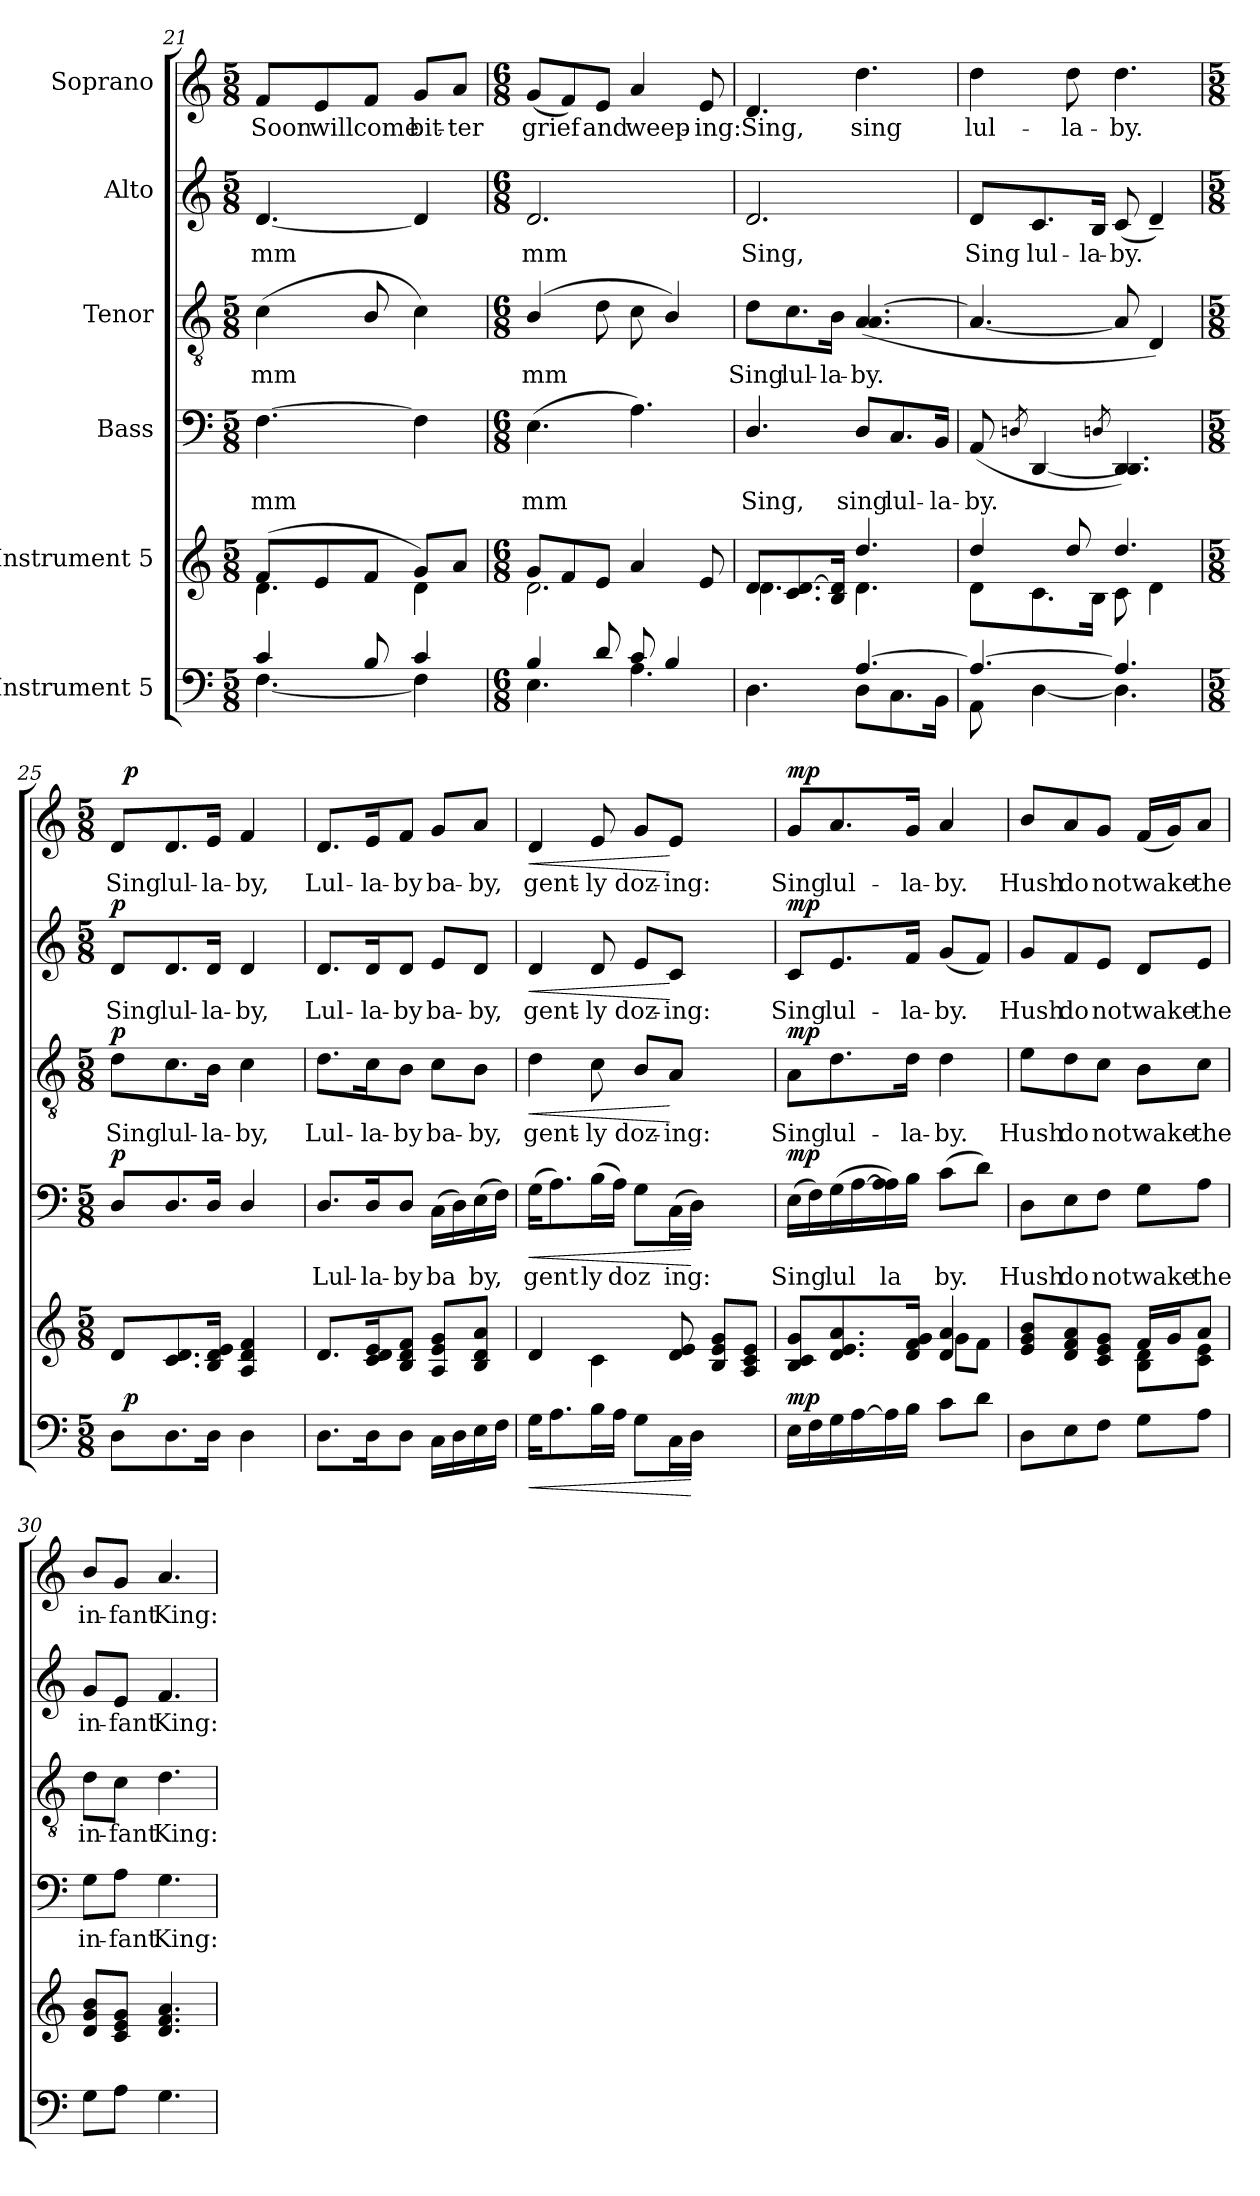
**kern	**dynam	**kern	**kern	**text	**dynam	**kern	**text	**dynam	**kern	**text	**dynam	**kern	**text	**dynam
*part6	*part6	*part5	*part4	*part4	*part4	*part3	*part3	*part3	*part2	*part2	*part2	*part1	*part1	*part1
*staff6	*staff6	*staff5	*staff4	*staff4	*staff4	*staff3	*staff3	*staff3	*staff2	*staff2	*staff2	*staff1	*staff1	*staff1
*I"Instrument 5	*	*I"Instrument 5	*I"Bass	*	*	*I"Tenor	*	*	*I"Alto	*	*	*I"Soprano	*	*
!!LO:PB:g=z
*clefF4	*	*clefG2	*clefF4	*	*	*clefGv2	*	*	*clefG2	*	*	*clefG2	*	*
*k[]	*	*k[]	*k[]	*	*	*k[]	*	*	*k[]	*	*	*k[]	*	*
*C:	*	*C:	*C:	*	*	*C:	*	*	*C:	*	*	*C:	*	*
*M5/8	*	*M5/8	*M5/8	*	*	*M5/8	*	*	*M5/8	*	*	*M5/8	*	*
=21	=21	=21	=21	=21	=21	=21	=21	=21	=21	=21	=21	=21	=21	=21
*^	*	*^	*	*	*	*	*	*	*	*	*	*	*	*
!	!	!	!	!	!	!LO:LY:b:cj	!	!	!LO:LY:b:cj	!	!	!LO:LY:b:cj	!	!	!LO:LY:b:cj	!
4c/	[<4.F\	.	(>8f/L	4.d\	[>4.F\	mm	.	(>4c\	mm	.	[<4.d/	mm	.	8f/L	Soon	.
!	!	!	!	!	!	!	!	!	!	!	!	!	!	!	!LO:LY:b:cj	!
.	.	.	8e/	.	.	.	.	.	.	.	.	.	.	8e/	willcome	.
!	!	!	!	!	!	!	!	!	!LO:LY:b:cj	!	!	!	!	!	!LO:LY:b:cj	!
8B/	.	.	8f/J	.	.	.	.	8B/	.	.	.	.	.	8f/J	.	.
!	!	!	!	!	!	!LO:LY:b:cj	!	!	!LO:LY:b:cj	!	!	!LO:LY:b:cj	!	!	!LO:LY:b:cj	!
4c/	4F\]	.	8g/L)	4d\	4F\]	.	.	4c\)	.	.	4d/]	.	.	8g/L	bit-	.
!	!	!	!	!	!	!	!	!	!	!	!	!	!	!	!LO:LY:b:cj	!
.	.	.	8a/J	.	.	.	.	.	.	.	.	.	.	8a/J	-ter	.
=22	=22	=22	=22	=22	=22	=22	=22	=22	=22	=22	=22	=22	=22	=22	=22	=22
*M6/8	*	*	*M6/8	*	*M6/8	*	*	*M6/8	*	*	*M6/8	*	*	*M6/8	*	*
!	!	!	!	!	!	!LO:LY:b:cj	!	!	!LO:LY:b:cj	!	!	!LO:LY:b:cj	!	!	!LO:LY:b:cj	!
4B/	4.E\	.	8g/L	2.d\	(>4.E\	mm	.	(<4B/	mm	.	2.d/	mm	.	(<8g/L	grief	.
!	!	!	!	!	!	!	!	!	!	!	!	!	!	!	!LO:LY:b:cj	!
.	.	.	8f/	.	.	.	.	.	.	.	.	.	.	8f/)	.	.
!	!	!	!	!	!	!	!	!	!LO:LY:b:cj	!	!	!	!	!	!LO:LY:b:cj	!
8d/	.	.	8e/J	.	.	.	.	8d\	.	.	.	.	.	8e/J	and	.
!	!	!	!	!	!	!LO:LY:b:cj	!	!	!LO:LY:b:cj	!	!	!	!	!	!LO:LY:b:cj	!
8c/	4.A\	.	4a/	.	4.A\)	.	.	8c\	.	.	.	.	.	4a/	weep-	.
!	!	!	!	!	!	!	!	!	!LO:LY:b:cj	!	!	!	!	!	!	!
4B/	.	.	.	.	.	.	.	4B/)	.	.	.	.	.	.	.	.
!	!	!	!	!	!	!	!	!	!	!	!	!	!	!	!LO:LY:b:cj	!
.	.	.	8e/	.	.	.	.	.	.	.	.	.	.	8e/	-ing:	.
=23	=23	=23	=23	=23	=23	=23	=23	=23	=23	=23	=23	=23	=23	=23	=23	=23
!	!	!	!	!	!	!LO:LY:b:cj	!	!	!LO:LY:b:cj	!	!	!LO:LY:b:cj	!	!	!LO:LY:b:cj	!
4.ryy	4.D\	.	8d/L	4.d\	4.D/	Sing,	.	8d\L	Sing	.	2.d/	Sing,	.	4.d/	Sing,	.
!	!	!	!	!	!	!	!	!	!LO:LY:b:cj	!	!	!	!	!	!	!
.	.	.	8.c/ [>8.d/	.	.	.	.	8.c\	lul-	.	.	.	.	.	.	.
!	!	!	!	!	!	!	!	!	!LO:LY:b:cj	!	!	!	!	!	!	!
.	.	.	16d/] 16B/J	.	.	.	.	16B\J	-la-	.	.	.	.	.	.	.
!	!	!	!	!	!	!LO:LY:b:cj	!	!	!LO:LY:b:cj	!	!	!	!	!	!LO:LY:b:cj	!
[>4.A/	8D\L	.	4.dd/	4.d\	8D/L	sing	.	(<4.A/ [<4.A/	-by.	.	.	.	.	4.dd\	sing	.
!	!	!	!	!	!	!LO:LY:b:cj	!	!	!	!	!	!	!	!	!	!
.	8.C\	.	.	.	8.C/	lul-	.	.	.	.	.	.	.	.	.	.
!	!	!	!	!	!	!LO:LY:b:cj	!	!	!	!	!	!	!	!	!	!
.	16BB\J	.	.	.	16BB/J	-la-	.	.	.	.	.	.	.	.	.	.
=24	=24	=24	=24	=24	=24	=24	=24	=24	=24	=24	=24	=24	=24	=24	=24	=24
!	!	!	!	!	!	!LO:LY:b:cj	!	!	!LO:LY:b:cj	!	!	!LO:LY:b:cj	!	!	!LO:LY:b:cj	!
4.A/_>	8AA\	.	4dd/	8d\L	(<8AA/	-by.	.	4.A/_<	.	.	8d/L	Sing	.	4dd\	lul-	.
.	.	.	.	.	8qDn/	.	.	.	.	.	.	.	.	.	.	.
!	!	!	!	!	!	!LO:LY:b:cj	!	!	!	!	!	!LO:LY:b:cj	!	!	!	!
.	[<4D\	.	.	8.c\	[<4DD/	.	.	.	.	.	8.c/	lul-	.	.	.	.
!	!	!	!	!	!	!	!	!	!	!	!	!	!	!	!LO:LY:b:cj	!
.	.	.	8dd/	.	.	.	.	.	.	.	.	.	.	8dd\	-la-	.
!	!	!	!	!	!	!	!	!	!	!	!	!LO:LY:b:cj	!	!	!	!
.	.	.	.	16B\J	.	.	.	.	.	.	16B/J	-la-	.	.	.	.
.	.	.	.	.	8qDn/	.	.	.	.	.	.	.	.	.	.	.
!	!	!	!	!	!	!LO:LY:b:cj	!	!	!LO:LY:b:cj	!	!	!LO:LY:b:cj	!	!	!LO:LY:b:cj	!
4.A/]	4.D\]	.	4.dd/	8c\	4.DD/ 4.DD/])	.	.	8A/]	.	.	(<8c/	-by.	.	4.dd\	-by.	.
!	!	!	!	!	!	!	!	!	!LO:LY:b:cj	!	!	!LO:LY:b:cj	!	!	!	!
.	.	.	.	4d\	.	.	.	4D/)	.	.	4d~</)	.	.	.	.	.
*	*	*	*v	*v	*	*	*	*	*	*	*	*	*	*	*	*
!!LO:PB:g=z
=25	=25	=25	=25	=25	=25	=25	=25	=25	=25	=25	=25	=25	=25	=25	=25
*M5/8	*	*	*M5/8	*M5/8	*	*	*M5/8	*	*	*M5/8	*	*	*M5/8	*	*
*	*	*	*^	*	*	*	*	*	*	*	*	*	*	*	*
!	!	!	!	!	!	!LO:LY:b:cj	!LO:DY:a	!	!LO:LY:b:cj	!LO:DY:a	!	!LO:LY:b:cj	!LO:DY:a	!	!LO:LY:b:cj	!
*	*	*	*v	*v	*	*	*	*	*	*	*	*	*	*^	*	*
8D\L	64ryy	.	8d/L	8D/L	.	p	8d\L	Sing	p	8d/L	Sing	p	8d/L	64ryy	Sing	.
!	!	!LO:DY:a	!	!	!	!	!	!	!	!	!	!	!	!	!	!LO:DY:a
.	2ryy	p	.	.	.	.	.	.	.	.	.	.	.	2ryy	.	p
!	!	!	!	!	!LO:LY:b:cj	!	!	!LO:LY:b:cj	!	!	!LO:LY:b:cj	!	!	!	!LO:LY:b:cj	!
8.D\	.	.	8.c/ 8.d/	8.D/	.	.	8.c\	lul-	.	8.d/	lul-	.	8.d/	.	lul-	.
!	!	!	!	!	!LO:LY:b:cj	!	!	!LO:LY:b:cj	!	!	!LO:LY:b:cj	!	!	!	!LO:LY:b:cj	!
16D\J	.	.	16d/ 16B/ 16e/J	16D/J	.	.	16B\J	-la-	.	16d/J	-la-	.	16e/J	.	-la-	.
!	!	!	!	!	!LO:LY:b:cj	!	!	!LO:LY:b:cj	!	!	!LO:LY:b:cj	!	!	!	!LO:LY:b:cj	!
4D\	.	.	4f/ 4d/ 4A/	4D/	.	.	4c\	-by,	.	4d/	-by,	.	4f/	.	-by,	.
.	16..ryy	.	.	.	.	.	.	.	.	.	.	.	.	16..ryy	.	.
=26	=26	=26	=26	=26	=26	=26	=26	=26	=26	=26	=26	=26	=26	=26	=26	=26
!	!	!	!	!	!LO:LY:b:cj	!	!	!LO:LY:b:cj	!	!	!LO:LY:b:cj	!	!	!	!LO:LY:b:cj	!
*v	*v	*	*	*	*	*	*	*	*	*	*	*	*v	*v	*	*
8.D\L	.	8.d/L	8.D/L	Lul-	.	8.d\L	Lul-	.	8.d/L	Lul-	.	8.d/L	Lul-	.
!	!	!	!	!LO:LY:b:cj	!	!	!LO:LY:b:cj	!	!	!LO:LY:b:cj	!	!	!LO:LY:b:cj	!
16D\	.	16e/ 16c/ 16d/	16D/	-la-	.	16c\	-la-	.	16d/	-la-	.	16e/	-la-	.
!	!	!	!	!LO:LY:b:cj	!	!	!LO:LY:b:cj	!	!	!LO:LY:b:cj	!	!	!LO:LY:b:cj	!
8D\J	.	8d/ 8B/ 8f/J	8D/J	-by	.	8B\J	-by	.	8d/J	-by	.	8f/J	-by	.
!	!	!	!	!LO:LY:b:cj	!	!	!LO:LY:b:cj	!	!	!LO:LY:b:cj	!	!	!LO:LY:b:cj	!
16C\L	.	8e/ 8A/ 8g/L	(>16C\L	ba-	.	8c\L	ba-	.	8e/L	ba-	.	8g/L	ba-	.
!	!	!	!	!LO:LY:b:cj	!	!	!	!	!	!	!	!	!	!
16D\	.	.	16D\)	--	.	.	.	.	.	.	.	.	.	.
!	!	!	!	!LO:LY:b:cj	!	!	!LO:LY:b:cj	!	!	!LO:LY:b:cj	!	!	!LO:LY:b:cj	!
16E\	.	8a/ 8d/ 8B/J	(>16E\	-by,	.	8B\J	-by,	.	8d/J	-by,	.	8a/J	-by,	.
!	!	!	!	!LO:LY:b:cj	!	!	!	!	!	!	!	!	!	!
16F\J	.	.	16F\J)	.	.	.	.	.	.	.	.	.	.	.
=27	=27	=27	=27	=27	=27	=27	=27	=27	=27	=27	=27	=27	=27	=27
!	!LO:HP:b	!	!	!LO:LY:b:cj	!LO:HP:b	!	!LO:LY:b:cj	!LO:HP:b	!	!LO:LY:b:cj	!LO:HP:b	!	!LO:LY:b:cj	!LO:HP:b
16G\L	<	4d/	(>16G\L	gent-	<	4d\	gent-	<	4d/	gent-	<	4d/	gent-	<
!	!	!	!	!LO:LY:b:cj	!	!	!	!	!	!	!	!	!	!
8.A\	.	.	8.A\)	--	.	.	.	.	.	.	.	.	.	.
!	!	!	!	!LO:LY:b:cj	!	!	!LO:LY:b:cj	!	!	!LO:LY:b:cj	!	!	!LO:LY:b:cj	!
16B\	.	4c\	(>16B\	-ly	.	8c\	-ly	.	8d/	-ly	.	8e/	-ly	.
!	!	!	!	!LO:LY:b:cj	!	!	!	!	!	!	!	!	!	!
16A\J	.	.	16A\J)	doz-	.	.	.	.	.	.	.	.	.	.
!	!	!	!	!LO:LY:b:cj	!	!	!LO:LY:b:cj	!	!	!LO:LY:b:cj	!	!	!LO:LY:b:cj	!
8G\L	.	.	8G\L	--	.	8B/L	doz-	.	8e/L	doz-	.	8g/L	doz-	.
!	!	!	!	!LO:LY:b:cj	!	!	!LO:LY:b:cj	!	!	!LO:LY:b:cj	!	!	!LO:LY:b:cj	!
16C\	.	8d/ 8e/	(>16C\	-ing:	.	8A/J	-ing:	[	8c/J	-ing:	[	8e/J	-ing:	[
!	!	!	!	!LO:LY:b:cj	!	!	!	!	!	!	!	!	!	!
16D\J	[	.	16D\J)	.	[	.	.	.	.	.	.	.	.	.
4ryy	.	8g/ 8e/ 8B/L	4ryy	.	.	4ryy	.	.	4ryy	.	.	4ryy	.	.
.	.	8e/ 8c/ 8A/J	.	.	.	.	.	.	.	.	.	.	.	.
=28	=28	=28	=28	=28	=28	=28	=28	=28	=28	=28	=28	=28	=28	=28
*	*	*^	*	*	*	*	*	*	*	*	*	*	*	*
!	!LO:DY:a	!	!	!	!LO:LY:b:cj	!LO:DY:a	!	!LO:LY:b:cj	!LO:DY:a	!	!LO:LY:b:cj	!LO:DY:a	!	!LO:LY:b:cj	!LO:DY:a
16E\L	mp	8g/ 8B/ 8c/L	4.ryy	(>16E\L	Sing	mp	8A\L	Sing	mp	8c/L	Sing	mp	8g/L	Sing	mp
!	!	!	!	!	!LO:LY:b:cj	!	!	!	!	!	!	!	!	!	!
16F\	.	.	.	16F\)	.	.	.	.	.	.	.	.	.	.	.
!	!	!	!	!	!LO:LY:b:cj	!	!	!LO:LY:b:cj	!	!	!LO:LY:b:cj	!	!	!LO:LY:b:cj	!
16G\	.	8.a/ 8.d/ 8.e/	.	(>16G\	lul-	.	8.d\	lul-	.	8.e/	lul-	.	8.a/	lul-	.
!	!	!	!	!	!LO:LY:b:cj	!	!	!	!	!	!	!	!	!	!
[>16A\	.	.	.	[>16A\	--	.	.	.	.	.	.	.	.	.	.
!	!	!	!	!	!LO:LY:b:cj	!	!	!	!	!	!	!	!	!	!
16A\]	.	.	.	16A\ 16A\])	-la-	.	.	.	.	.	.	.	.	.	.
!	!	!	!	!	!LO:LY:b:cj	!	!	!LO:LY:b:cj	!	!	!LO:LY:b:cj	!	!	!LO:LY:b:cj	!
16B\J	.	16f/ 16d/ 16g/J	.	16B\J	--	.	16d\J	-la-	.	16f/J	-la-	.	16g/J	-la-	.
!	!	!	!	!	!LO:LY:b:cj	!	!	!LO:LY:b:cj	!	!	!LO:LY:b:cj	!	!	!LO:LY:b:cj	!
8c\L	.	4a/ 4d/	8g\L	(>8c\L	-by.	.	4d\	-by.	.	(<8g/L	-by.	.	4a/	-by.	.
!	!	!	!	!	!LO:LY:b:cj	!	!	!	!	!	!LO:LY:b:cj	!	!	!	!
8d\J	.	.	8f\J	8d\J)	.	.	.	.	.	8f/J)	.	.	.	.	.
!!LO:PB:g=z
=29	=29	=29	=29	=29	=29	=29	=29	=29	=29	=29	=29	=29	=29	=29	=29
!	!	!	!	!	!LO:LY:b:cj	!	!	!LO:LY:b:cj	!	!	!LO:LY:b:cj	!	!	!LO:LY:b:cj	!
8D\L	.	8b/ 8e/ 8g/L	4.ryy	8D\L	Hush	.	8e\L	Hush	.	8g/L	Hush	.	8b/L	Hush	.
!	!	!	!	!	!LO:LY:b:cj	!	!	!LO:LY:b:cj	!	!	!LO:LY:b:cj	!	!	!LO:LY:b:cj	!
8E\	.	8f/ 8d/ 8a/	.	8E\	do	.	8d\	do	.	8f/	do	.	8a/	do	.
!	!	!	!	!	!LO:LY:b:cj	!	!	!LO:LY:b:cj	!	!	!LO:LY:b:cj	!	!	!LO:LY:b:cj	!
8F\J	.	8g/ 8e/ 8c/J	.	8F\J	not	.	8c\J	not	.	8e/J	not	.	8g/J	not	.
!	!	!	!	!	!LO:LY:b:cj	!	!	!LO:LY:b:cj	!	!	!LO:LY:b:cj	!	!	!LO:LY:b:cj	!
8G\L	.	16f/L	8B\ 8d\L	8G\L	wake	.	8B\L	wake	.	8d/L	wake	.	(<16f/L	wake	.
!	!	!	!	!	!	!	!	!	!	!	!	!	!	!LO:LY:b:cj	!
.	.	16g/	.	.	.	.	.	.	.	.	.	.	16g/)	.	.
!	!	!	!	!	!LO:LY:b:cj	!	!	!LO:LY:b:cj	!	!	!LO:LY:b:cj	!	!	!LO:LY:b:cj	!
8A\J	.	8a/J	8e\ 8c\J	8A\J	the	.	8c\J	the	.	8e/J	the	.	8a/J	the	.
=30	=30	=30	=30	=30	=30	=30	=30	=30	=30	=30	=30	=30	=30	=30	=30
!	!	!	!	!	!LO:LY:b:cj	!	!	!LO:LY:b:cj	!	!	!LO:LY:b:cj	!	!	!LO:LY:b:cj	!
*	*	*v	*v	*	*	*	*	*	*	*	*	*	*	*	*
8G\L	.	8g/ 8d/ 8b/L	8G\L	in-	.	8d\L	in-	.	8g/L	in-	.	8b/L	in-	.
!	!	!	!	!LO:LY:b:cj	!	!	!LO:LY:b:cj	!	!	!LO:LY:b:cj	!	!	!LO:LY:b:cj	!
8A\J	.	8e/ 8c/ 8g/J	8A\J	-fant	.	8c\J	-fant	.	8e/J	-fant	.	8g/J	-fant	.
!	!	!	!	!LO:LY:b:cj	!	!	!LO:LY:b:cj	!	!	!LO:LY:b:cj	!	!	!LO:LY:b:cj	!
4.G\	.	4.a/ 4.d/ 4.f/	4.G\	King:	.	4.d\	King:	.	4.f/	King:	.	4.a/	King:	.
=	=	=	=	=	=	=	=	=	=	=	=	=	=	=
*-	*-	*-	*-	*-	*-	*-	*-	*-	*-	*-	*-	*-	*-	*-
